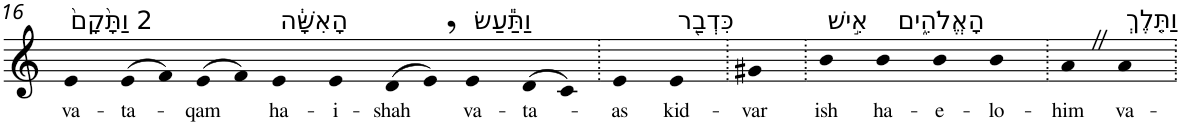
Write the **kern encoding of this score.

**kern	**text
*part1	*part1
*staff1	*staff1
*I"Piano	*
*I'Pno	*
!!LO:PB:g=z
*clefG2	*
*k[]	*
=16	=16
!LO:TX:a:t=2 וַתָּ֙קָם֙	!
!	!LO:LY:b
4e	va-
!	!LO:LY:b
(>8e	-ta-
8f)	.
!	!LO:LY:b
(>8e	-qam
8f)	.
!LO:TX:a:t=הָאִשָּׁ֔ה	!
!	!LO:LY:b
4e	ha-
!	!LO:LY:b
4e	-i-
!	!LO:LY:b
(>8d	-shah
8e,)	.
!LO:TX:a:t=וַתַּ֕עַשׂ	!
!	!LO:LY:b
4e	va-
!	!LO:LY:b
(>8d	-ta-
8c)	.
=17.	=17.
!	!LO:LY:b
4e	-as
!LO:TX:a:t=כִּדְבַ֖ר	!
!	!LO:LY:b
4e	kid-
=18.	=18.
!	!LO:LY:b
4g#X	-var
=19.	=19.
!LO:TX:a:t=אִ֣ישׁ	!
!	!LO:LY:b
4b	ish
!LO:TX:a:t=הָאֱלֹהִ֑ים	!
!	!LO:LY:b
4b	ha-
!	!LO:LY:b
4b	-e-
!	!LO:LY:b
4b	-lo-
=20.	=20.
!	!LO:LY:b
4aZ	-him
!LO:TX:a:t=וַתֵּ֤לֶךְ	!
!	!LO:LY:b
4a	va-
=.	=.
*-	*-
